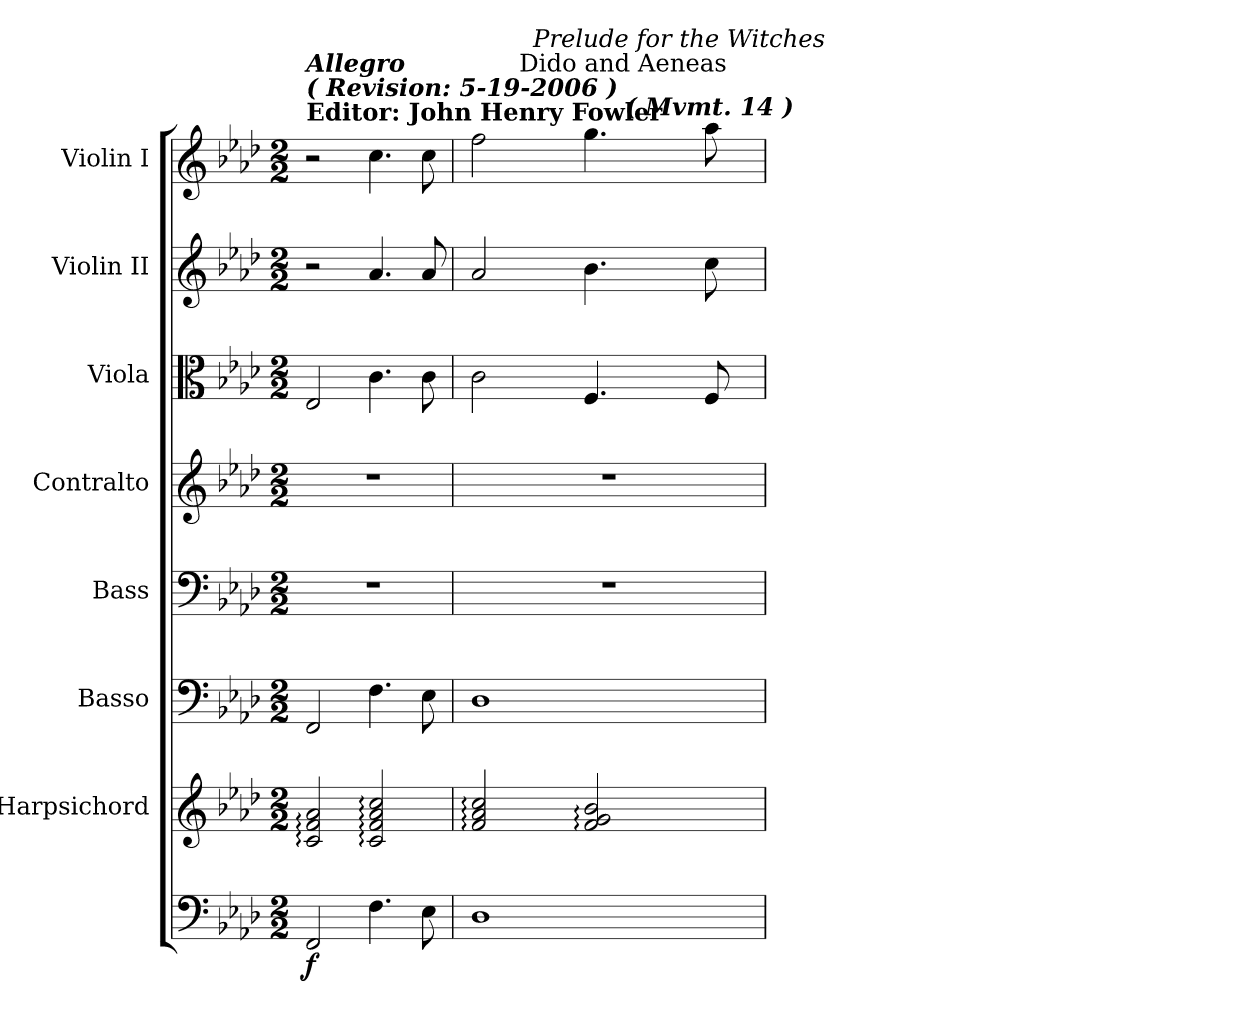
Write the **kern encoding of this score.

**kern	**dynam	**kern	**kern	**kern	**kern	**kern	**kern	**kern
*part8	*part8	*part7	*part6	*part5	*part4	*part3	*part2	*part1
*staff8	*staff8	*staff7	*staff6	*staff5	*staff4	*staff3	*staff2	*staff1
*	*	*I"Harpsichord	*I"Basso	*I"Bass	*I"Contralto	*I"Viola	*I"Violin II	*I"Violin I
*	*	*	*	*I'B.	*I'C.	*I'Vla.	*I'Vln. II	*I'Vln. I
!!LO:PB:g=z
*clefF4	*	*clefG2	*clefF4	*clefF4	*clefG2	*clefC3	*clefG2	*clefG2
*k[b-e-a-d-]	*	*k[b-e-a-d-]	*k[b-e-a-d-]	*k[b-e-a-d-]	*k[b-e-a-d-]	*k[b-e-a-d-]	*k[b-e-a-d-]	*k[b-e-a-d-]
*f:	*	*f:	*f:	*f:	*f:	*f:	*f:	*f:
*M2/2	*	*M2/2	*M2/2	*M2/2	*M2/2	*M2/2	*M2/2	*M2/2
*MM130	*	*MM130	*MM130	*MM130	*MM130	*MM130	*MM130	*MM130
=1	=1	=1	=1	=1	=1	=1	=1	=1
!	!	!	!	!	!	!	!	!LO:TX:a:B:t=Editor&colon; John Henry Fowler
!	!	!	!	!	!	!	!	!LO:TX:a:Bi:t=( Revision&colon;  5-19-2006 )
!	!	!	!	!	!	!	!	!LO:TX:a:Bi:t=Allegro
2FFi/	f	2ci/: 2fi: 2a-i:	2FFi/	1r	1r	2E-i/	2r	2r
4.Fi\	.	2ci/: 2fi: 2a-i: 2cci:	4.Fi\	.	.	4.ci\	4.a-i/	4.cci\
8E-i\	.	.	8E-i\	.	.	8ci\	8a-i/	8cci\
=2	=2	=2	=2	=2	=2	=2	=2	=2
*	*	*	*	*	*	*	*	*^
*	*	*	*	*	*	*	*	*	*^
*	*	*	*	*	*	*	*	*	*	*^
1D-i	.	2fi/: 2a-i: 2cci:	1D-i	1r	1r	2ci\	2a-i/	2ffi\	8ryy	8ryy	2ryy
.	.	.	.	.	.	.	.	.	16ryy	16ryy	.
.	.	.	.	.	.	.	.	.	512.ryy	64ryy	.
!	!	!	!	!	!	!	!	!	!LO:TX:a:t=Dido and Aeneas	!	!
.	.	.	.	.	.	.	.	.	2ryy	.	.
.	.	.	.	.	.	.	.	.	.	128ryy	.
.	.	.	.	.	.	.	.	.	.	512.ryy	.
!	!	!	!	!	!	!	!	!	!	!LO:TX:a:i:t=Prelude for the Witches	!
.	.	.	.	.	.	.	.	.	.	2ryy	.
.	.	2fi/: 2gi: 2b-i:	.	.	.	4.Fi/	4.b-i\	4.ggi\	.	.	16ryy
.	.	.	.	.	.	.	.	.	.	.	32ryy
.	.	.	.	.	.	.	.	.	.	.	128.ryy
!	!	!	!	!	!	!	!	!	!	!	!LO:TX:a:Bi:t=( Mvmt. 14 )
.	.	.	.	.	.	.	.	.	.	.	4ryy
.	.	.	.	.	.	.	.	.	4ryy	.	.
.	.	.	.	.	.	.	.	.	.	4ryy	.
.	.	.	.	.	.	.	.	.	.	.	8ryy
.	.	.	.	.	.	8Fi/	8cci\	8aa-i\	.	.	.
.	.	.	.	.	.	.	.	.	32ryy	.	.
.	.	.	.	.	.	.	.	.	.	32ryy	.
.	.	.	.	.	.	.	.	.	64ryy	.	.
.	.	.	.	.	.	.	.	.	.	.	64ryy
.	.	.	.	.	.	.	.	.	128ryy	.	.
.	.	.	.	.	.	.	.	.	256ryy	256ryy	.
.	.	.	.	.	.	.	.	.	.	.	256ryy
.	.	.	.	.	.	.	.	.	1024ryy	1024ryy	.
*	*	*	*	*	*	*	*	*v	*v	*v	*v
=	=	=	=	=	=	=	=	=
*-	*-	*-	*-	*-	*-	*-	*-	*-
